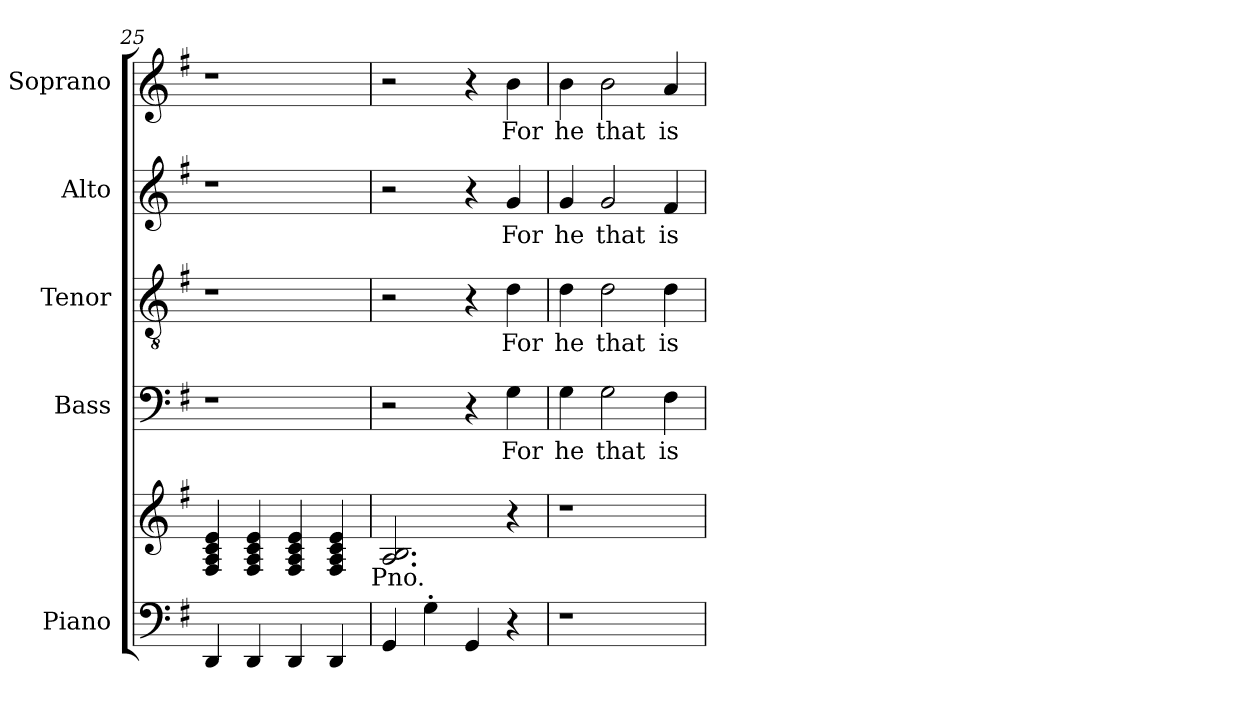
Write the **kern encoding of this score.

**kern	**kern	**kern	**text	**kern	**text	**kern	**text	**kern	**text
*part5	*part5	*part4	*part4	*part3	*part3	*part2	*part2	*part1	*part1
*staff6	*staff5	*staff4	*staff4	*staff3	*staff3	*staff2	*staff2	*staff1	*staff1
*I"Piano	*	*I"Bass	*	*I"Tenor	*	*I"Alto	*	*I"Soprano	*
*	*	*I'B.	*	*I'T.	*	*I'A.	*	*I'S.	*
!!LO:PB:g=z
*clefF4	*clefG2	*clefF4	*	*clefGv2	*	*clefG2	*	*clefG2	*
*k[f#]	*k[f#]	*k[f#]	*	*k[f#]	*	*k[f#]	*	*k[f#]	*
*G:	*G:	*G:	*	*G:	*	*G:	*	*G:	*
=25	=25	=25	=25	=25	=25	=25	=25	=25	=25
4DD/	4c/ 4A/ 4F#/ 4e/	1r	.	1r	.	1r	.	1r	.
4DD/	4e/ 4F#/ 4c/ 4A/	.	.	.	.	.	.	.	.
4DD/	4A/ 4c/ 4e/ 4F#/	.	.	.	.	.	.	.	.
4DD/	4A/ 4c/ 4e/ 4F#/	.	.	.	.	.	.	.	.
!	!LO:TX:b:t=Pno.	!	!	!	!	!	!	!	!
=26	=26	=26	=26	=26	=26	=26	=26	=26	=26
4GG/	(>2.A/ 2.B/	2r	.	2r	.	2r	.	2r	.
4G'>\	.	.	.	.	.	.	.	.	.
4GG/	.	4r	.	4r	.	4r	.	4r	.
!	!	!	!LO:LY:b:cj	!	!LO:LY:b:cj	!	!LO:LY:b:cj	!	!LO:LY:b:cj
4r	4r	4G\	For	4d\	For	4g/	For	4b\	For
=27	=27	=27	=27	=27	=27	=27	=27	=27	=27
!	!	!	!LO:LY:b:cj	!	!LO:LY:b:cj	!	!LO:LY:b:cj	!	!LO:LY:b:cj
1r	1r	4G\	he	4d\	he	4g/	he	4b\	he
!	!	!	!LO:LY:b:cj	!	!LO:LY:b:cj	!	!LO:LY:b:cj	!	!LO:LY:b:cj
.	.	2G\	that	2d\	that	2g/	that	2b\	that
!	!	!	!LO:LY:b:cj	!	!LO:LY:b:cj	!	!LO:LY:b:cj	!	!LO:LY:b:cj
.	.	4F#\	is	4d\	is	4f#/	is	4a/	is
=	=	=	=	=	=	=	=	=	=
*-	*-	*-	*-	*-	*-	*-	*-	*-	*-
